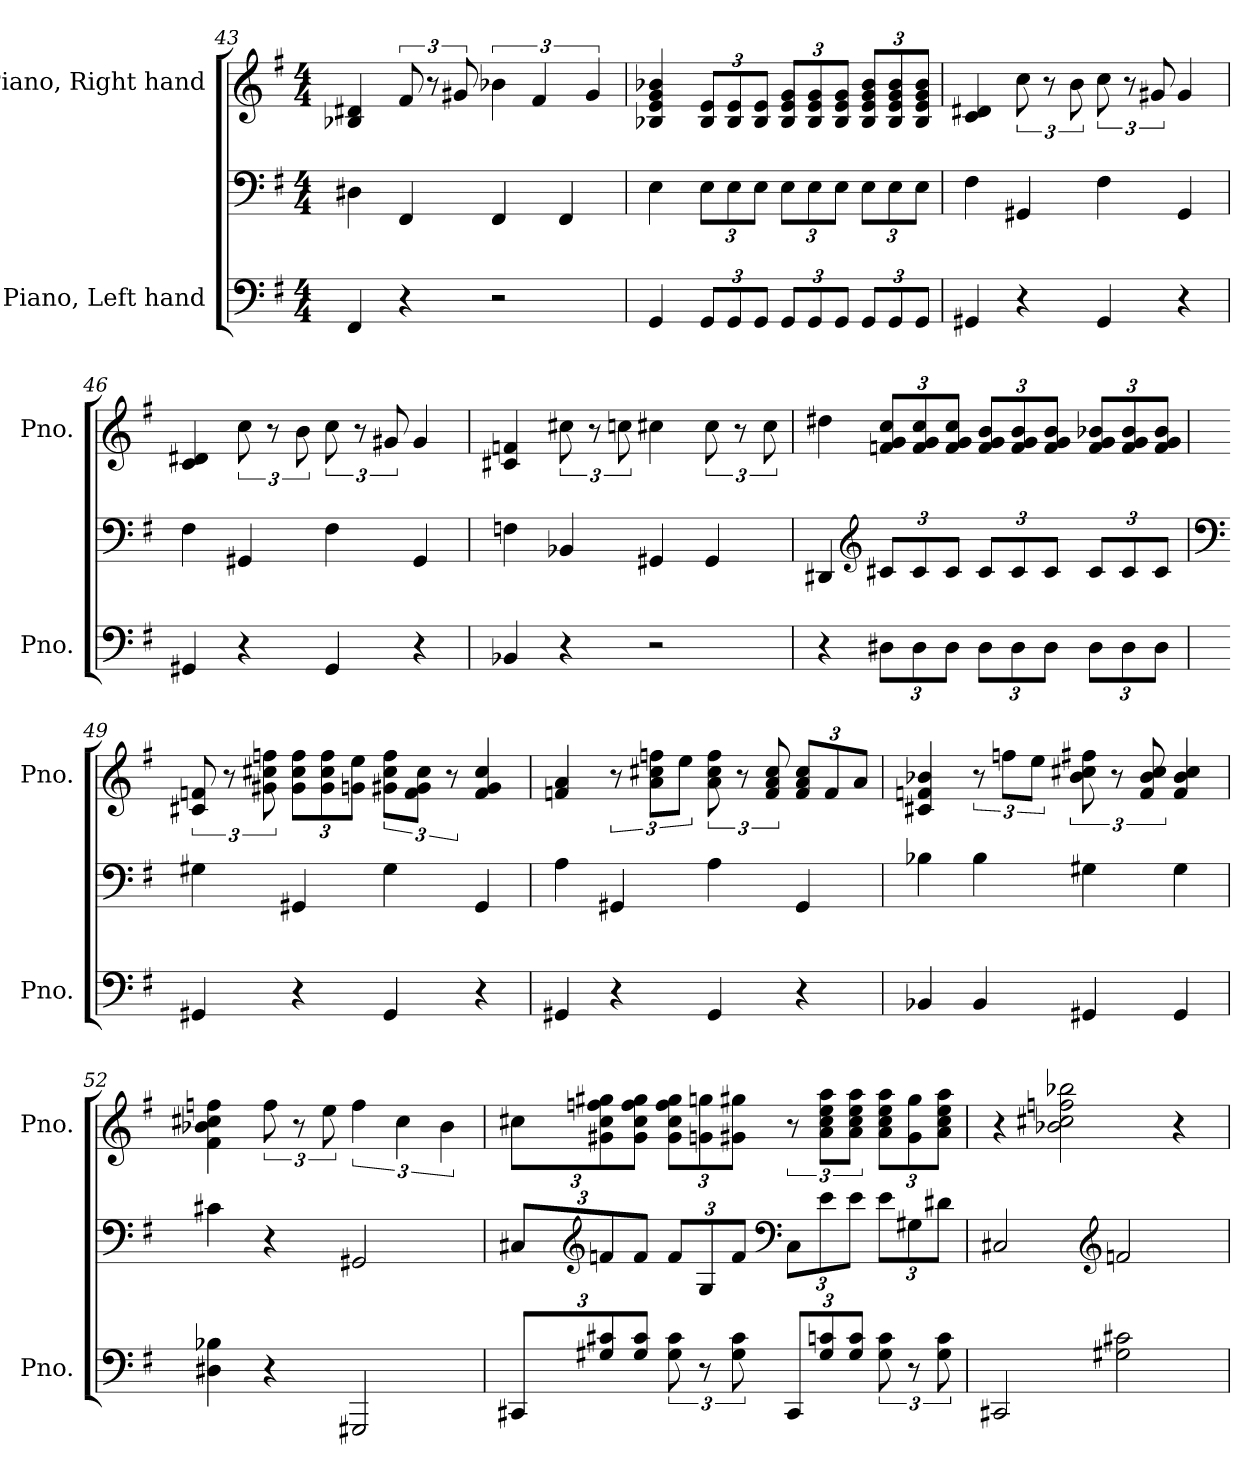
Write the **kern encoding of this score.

**kern	**kern	**kern
*part2	*part2	*part1
*staff3	*staff2	*staff1
*I"Piano, Left hand	*	*I"Piano, Right hand
*I'Pno.	*	*I'Pno.
*clefF4	*clefF4	*clefG2
*k[f#]	*k[f#]	*k[f#]
*M4/4	*M4/4	*M4/4
=43	=43	=43
4FF#/	4D#X\	4B-X/ 4d#X/
4r	4FF#/	12f#/
.	.	12r
.	.	12g#X/
2r	4FF#/	6b-X\
.	.	6f#/
.	4FF#/	.
.	.	6g#/
=44	=44	=44
4GG/	4E\	4B-X/ 4e/ 4g/ 4b-X/
*Xbrackettup	*Xbrackettup	*Xbrackettup
12GG/L	12E\L	12B-/ 12e/L
12GG/	12E\	12B-/ 12e/
12GG/J	12E\J	12B-/ 12e/J
12GG/L	12E\L	12B-/ 12e/ 12g/L
12GG/	12E\	12B-/ 12e/ 12g/
12GG/J	12E\J	12B-/ 12e/ 12g/J
12GG/L	12E\L	12B-/ 12e/ 12g/ 12b-/L
12GG/	12E\	12B-/ 12e/ 12g/ 12b-/
12GG/J	12E\J	12B-/ 12e/ 12g/ 12b-/J
!!LO:PB:g=z
=45	=45	=45
4GG#X/	4F#\	4c/ 4d#X/
*	*	*brackettup
4r	4GG#X/	12cc\
.	.	12r
.	.	12b\
4GG#/	4F#\	12cc\
.	.	12r
.	.	12g#X/
4r	4GG#/	4g#/
=46	=46	=46
4GG#X/	4F#\	4c/ 4d#X/
4r	4GG#X/	12cc\
.	.	12r
.	.	12b\
4GG#/	4F#\	12cc\
.	.	12r
.	.	12g#X/
4r	4GG#/	4g#/
=47	=47	=47
4BB-X/	4Fn\	4c#X/ 4fn/
4r	4BB-X/	12cc#X\
.	.	12r
.	.	12ccn\
2r	4GG#X/	4cc#X\
.	4GG#/	12cc#\
.	.	12r
.	.	12cc#\
!!LO:LB:g=z
=48	=48	=48
4r	4DD#X/	4dd#X\
*	*clefG2	*
*	*	*Xbrackettup
12D#X\L	12c#X/L	12fn/ 12g/ 12cc/L
12D#\	12c#/	12f/ 12g/ 12cc/
12D#\J	12c#/J	12f/ 12g/ 12cc/J
12D#\L	12c#/L	12f/ 12g/ 12b/L
12D#\	12c#/	12f/ 12g/ 12b/
12D#\J	12c#/J	12f/ 12g/ 12b/J
12D#\L	12c#/L	12f/ 12g/ 12b-X/L
12D#\	12c#/	12f/ 12g/ 12b-/
12D#\J	12c#/J	12f/ 12g/ 12b-/J
=49	=49	=49
*	*clefF4	*
*	*	*brackettup
4GG#X/	4G#X\	12c#X/ 12fn/
.	.	12r
.	.	12g#X\ 12cc#X\ 12ffn\
*	*	*Xbrackettup
4r	4GG#X/	12g#\ 12cc#\ 12ff\L
.	.	12g#\ 12cc#\ 12ff\
.	.	12gn\ 12ee\J
*	*	*brackettup
4GG#/	4G#\	12g#X\ 12cc#\ 12ff\L
.	.	12f\ 12g#\ 12cc#\J
.	.	12r
4r	4GG#/	4f/ 4g#/ 4cc#/
!!LO:LB:g=z
=50	=50	=50
4GG#X/	4A\	4fn/ 4a/
4r	4GG#X/	12r
.	.	12a\ 12cc#X\ 12ffn\L
.	.	12ee\J
4GG#/	4A\	12a\ 12cc#\ 12ff\
.	.	12r
.	.	12f/ 12a/ 12cc#/
*	*	*Xbrackettup
4r	4GG#/	12f/ 12a/ 12cc#/L
.	.	12f/
.	.	12a/J
=51	=51	=51
4BB-X/	4B-X\	4c#X/ 4fn/ 4b-X/
*	*	*brackettup
4BB-/	4B-\	12r
.	.	12ffn\L
.	.	12ee\J
4GG#X/	4G#X\	12b-\ 12cc#X\ 12ff#X\
.	.	12r
.	.	12f/ 12b-/ 12cc#/
4GG#/	4G#\	4f/ 4b-/ 4cc#/
=52	=52	=52
4D#X\ 4B-X\	4c#X\	4f#\ 4b-X\ 4cc#X\ 4ffn\
4r	4r	12ff\
.	.	12r
.	.	12ee\
2GGG#X/	2GG#X/	6ff\
.	.	6cc#\
.	.	6b-\
!!LO:LB:g=z
=53	=53	=53
*	*	*Xbrackettup
12CC#X/L	12C#X/L	12cc#X\L
*	*clefG2	*
12G#X/ 12c#X/	12fn/	12g#X\ 12cc#\ 12ffn\ 12gg#X\
12G#/ 12c#/J	12f/J	12g#\ 12cc#\ 12ff\ 12gg#\J
*brackettup	*	*
12G#\ 12c#\	12f/L	12g#\ 12cc#\ 12ff\ 12gg#\L
12r	12G/	12gn\ 12ggn\
12G#\ 12c#\	12f/J	12g#X\ 12gg#X\J
*	*clefF4	*
*Xbrackettup	*	*brackettup
12CC#/L	12C#\L	12r
12G#/ 12cn/	12e\	12a\ 12cc#\ 12ee\ 12aa\L
12G#/ 12c/J	12e\J	12a\ 12cc#\ 12ee\ 12aa\J
*brackettup	*	*Xbrackettup
12G#\ 12c\	12e\L	12a\ 12cc#\ 12ee\ 12aa\L
12r	12G#X\	12g#\ 12gg#\
12G#\ 12c\	12d#X\J	12a\ 12cc#\ 12ee\ 12aa\J
=54	=54	=54
2CC#X/	2C#X/	4r
.	.	2b-X\ 2cc#X\ 2ffn\ 2bb-X\
*	*clefG2	*
2G#X\ 2c#X\	2fn/	.
.	.	4r
=	=	=
*-	*-	*-
